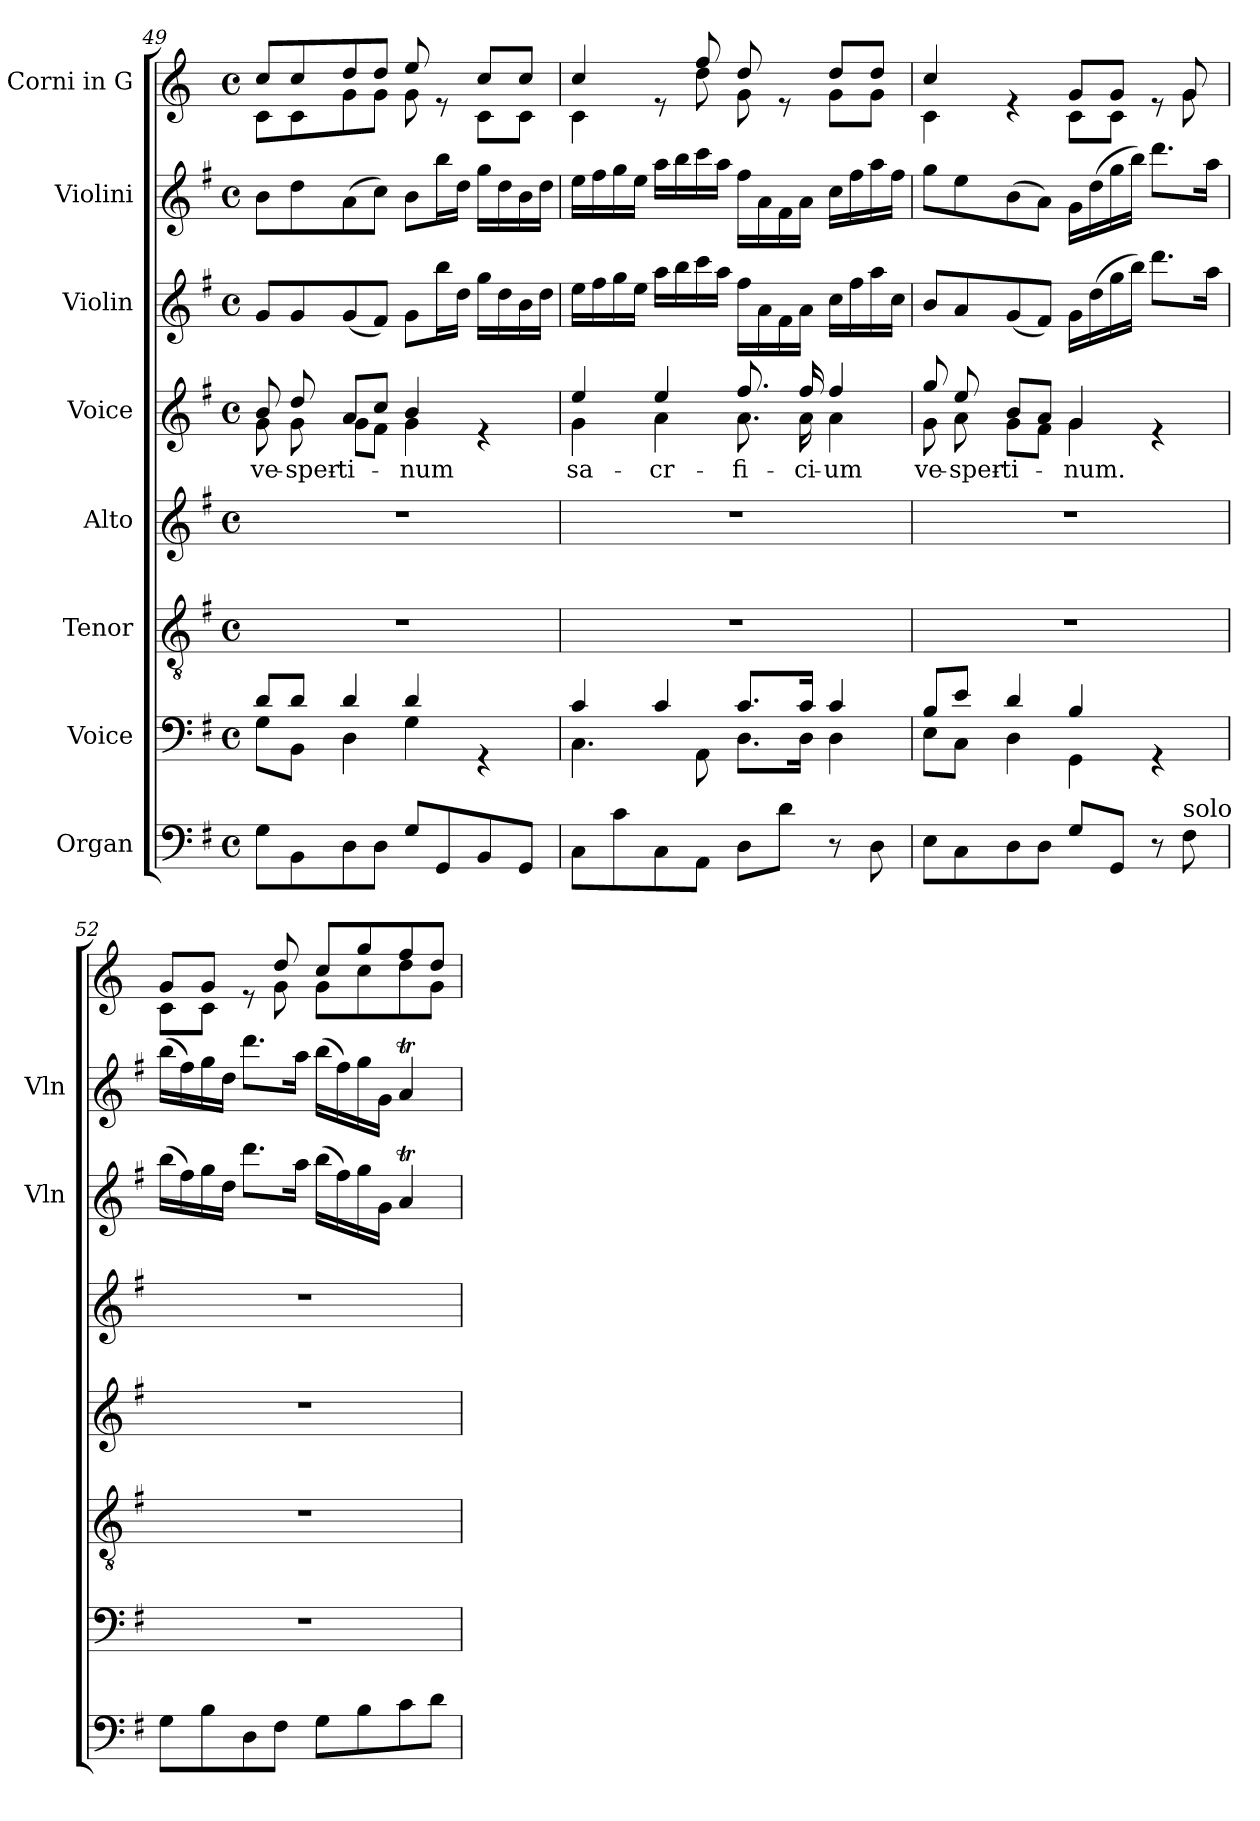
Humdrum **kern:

**kern	**kern	**kern	**kern	**kern	**text	**kern	**kern	**kern
*part8	*part7	*part6	*part5	*part4	*part4	*part3	*part2	*part1
*staff8	*staff7	*staff6	*staff5	*staff4	*staff4	*staff3	*staff2	*staff1
*I"Organ	*I"Voice	*I"Tenor	*I"Alto	*I"Voice	*	*I"Violin	*I"Violini	*I"Corni in G
*	*	*	*	*	*	*I'Vln	*I'Vln	*
*clefF4	*clefF4	*clefGv2	*clefG2	*clefG2	*	*clefG2	*clefG2	*clefG2
*	*	*	*	*	*	*	*	*ITrd3c5
*k[f#]	*k[f#]	*k[f#]	*k[f#]	*k[f#]	*	*k[f#]	*k[f#]	*k[f#]
*M4/4	*M4/4	*M4/4	*M4/4	*M4/4	*	*M4/4	*M4/4	*M4/4
*met(c)	*met(c)	*met(c)	*met(c)	*met(c)	*	*met(c)	*met(c)	*met(c)
=49	=49	=49	=49	=49	=49	=49	=49	=49
*	*^	*	*	*	*	*	*	*
!	!	!	!	!	!	!LO:LY:b	!	!	!
*	*	*	*	*	*^	*	*	*	*^
8G\L	8d/L	8G\L	1r	1r	8b/	8g\	ve-	8g/L	8b\L	8g/L	8G\L
!	!	!	!	!	!	!	!LO:LY:b	!	!	!	!
8BB\	8d/J	8BB\J	.	.	8dd/	8g\	-sper-	8g/	8dd\	8g/	8G\
!	!	!	!	!	!	!	!LO:LY:b	!	!	!	!
8D\	4d/	4D\	.	.	8a/L	8g\L	-ti-	(8g/	(8a\	8a/	8d\
8D\J	.	.	.	.	8cc/J	8f#\J	.	8f#/J)	8cc\J)	8a/J	8d\J
!	!	!	!	!	!	!	!LO:LY:b	!	!	!	!
8G/L	4d/	4G\	.	.	4b/	4g\	-num	8g\L	8b\L	8b/	8d\
8GG/	.	.	.	.	.	.	.	16bb\L	16bb\L	8re	8ryy
.	.	.	.	.	.	.	.	16dd\JJ	16dd\JJ	.	.
8BB/	4rGG	4ryy	.	.	4re	4ryy	.	16gg\LL	16gg\LL	8g/L	8G\L
.	.	.	.	.	.	.	.	16dd\	16dd\	.	.
8GG/J	.	.	.	.	.	.	.	16b\	16b\	8g/J	8G\J
.	.	.	.	.	.	.	.	16dd\JJ	16dd\JJ	.	.
=50	=50	=50	=50	=50	=50	=50	=50	=50	=50	=50	=50
!	!	!	!	!	!	!	!LO:LY:b	!	!	!	!
8C\L	4c/	4.C\	1r	1r	4ee/	4g\	sa-	16ee\LL	16ee\LL	4g/	4G\
.	.	.	.	.	.	.	.	16ff#\	16ff#\	.	.
8c\	.	.	.	.	.	.	.	16gg\	16gg\	.	.
.	.	.	.	.	.	.	.	16ee\JJ	16ee\JJ	.	.
!	!	!	!	!	!	!	!LO:LY:b	!	!	!	!
8C\	4c/	.	.	.	4ee/	4a\	-cr-	16aa\LL	16aa\LL	8re	8ryy
.	.	.	.	.	.	.	.	16bb\	16bb\	.	.
8AA\J	.	8AA\	.	.	.	.	.	16ccc\	16ccc\	8cc/	8a\
.	.	.	.	.	.	.	.	16aa\JJ	16aa\JJ	.	.
!	!	!	!	!	!	!	!LO:LY:b	!	!	!	!
8D\L	8.c/L	8.D\L	.	.	8.ff#/	8.a\	-fi-	16ff#\LL	16ff#\LL	8a/	8d\
.	.	.	.	.	.	.	.	16a\	16a\	.	.
8d\J	.	.	.	.	.	.	.	16f#\	16f#\	8re	8ryy
!	!	!	!	!	!	!	!LO:LY:b	!	!	!	!
.	16c/Jk	16D\Jk	.	.	16ff#/	16a\	-ci-	16a\JJ	16a\JJ	.	.
!	!	!	!	!	!	!	!LO:LY:b	!	!	!	!
8r	4c/	4D\	.	.	4ff#/	4a\	-um	16cc\LL	16cc\LL	8a/L	8d\L
.	.	.	.	.	.	.	.	16ff#\	16ff#\	.	.
8D\	.	.	.	.	.	.	.	16aa\	16aa\	8a/J	8d\J
.	.	.	.	.	.	.	.	16cc\JJ	16ff#\JJ	.	.
!!LO:PB:g=z	!!
=51	=51	=51	=51	=51	=51	=51	=51	=51	=51	=51	=51
!	!	!	!	!	!	!	!LO:LY:b	!	!	!	!
8E\L	8B/L	8E\L	1r	1r	8gg/	8g\	ve-	8b/L	8gg\L	4g/	4G\
!	!	!	!	!	!	!	!LO:LY:b	!	!	!	!
8C\	8e/J	8C\J	.	.	8ee/	8a\	-sper-	8a/	8ee\	.	.
!	!	!	!	!	!	!	!LO:LY:b	!	!	!	!
8D\	4d/	4D\	.	.	8b/L	8g\L	-ti-	(8g/	(8b\	4re	4ryy
8D\J	.	.	.	.	8a/J	8f#\J	.	8f#/J)	8a\J)	.	.
!	!	!	!	!	!	!	!LO:LY:b	!	!	!	!
8G/L	4B/	4GG\	.	.	4g/	4g\	-num.	16g\LL	16g\LL	8d/L	8G\L
.	.	.	.	.	.	.	.	(16dd\	(16dd\	.	.
8GG/J	.	.	.	.	.	.	.	16gg\	16gg\	8d/J	8G\J
.	.	.	.	.	.	.	.	16bb\JJ)	16bb\JJ)	.	.
8r	4rGG	4ryy	.	.	4re	4ryy	.	8.ddd\L	8.ddd\L	8re	8ryy
!LO:TX:a:t=solo	!	!	!	!	!	!	!	!	!	!	!
8F#\	.	.	.	.	.	.	.	.	.	8d/	8d\
.	.	.	.	.	.	.	.	16aa\Jk	16aa\Jk	.	.
*	*v	*v	*	*	*v	*v	*	*	*	*	*
=52	=52	=52	=52	=52	=52	=52	=52	=52	=52
8G\L	1r	1r	1r	1r	.	(16bb\LL	(16bb\LL	8d/L	8G\L
.	.	.	.	.	.	16ff#\)	16ff#\)	.	.
8B\	.	.	.	.	.	16gg\	16gg\	8d/J	8G\J
.	.	.	.	.	.	16dd\JJ	16dd\JJ	.	.
8D\	.	.	.	.	.	8.ddd\L	8.ddd\L	8re	8ryy
8F#\J	.	.	.	.	.	.	.	8a/	8d\
.	.	.	.	.	.	16aa\Jk	16aa\Jk	.	.
8G\L	.	.	.	.	.	(16bb\LL	(16bb\LL	8g/L	8d\L
.	.	.	.	.	.	16ff#\)	16ff#\)	.	.
8B\	.	.	.	.	.	16gg\	16gg\	8dd/	8g\
.	.	.	.	.	.	16g\JJ	16g\JJ	.	.
8c\	.	.	.	.	.	4aT/	4aT/	8cc/	8a\
8d\J	.	.	.	.	.	.	.	8a/J	8d\J
*	*	*	*	*	*	*	*	*v	*v
=	=	=	=	=	=	=	=	=
*-	*-	*-	*-	*-	*-	*-	*-	*-
